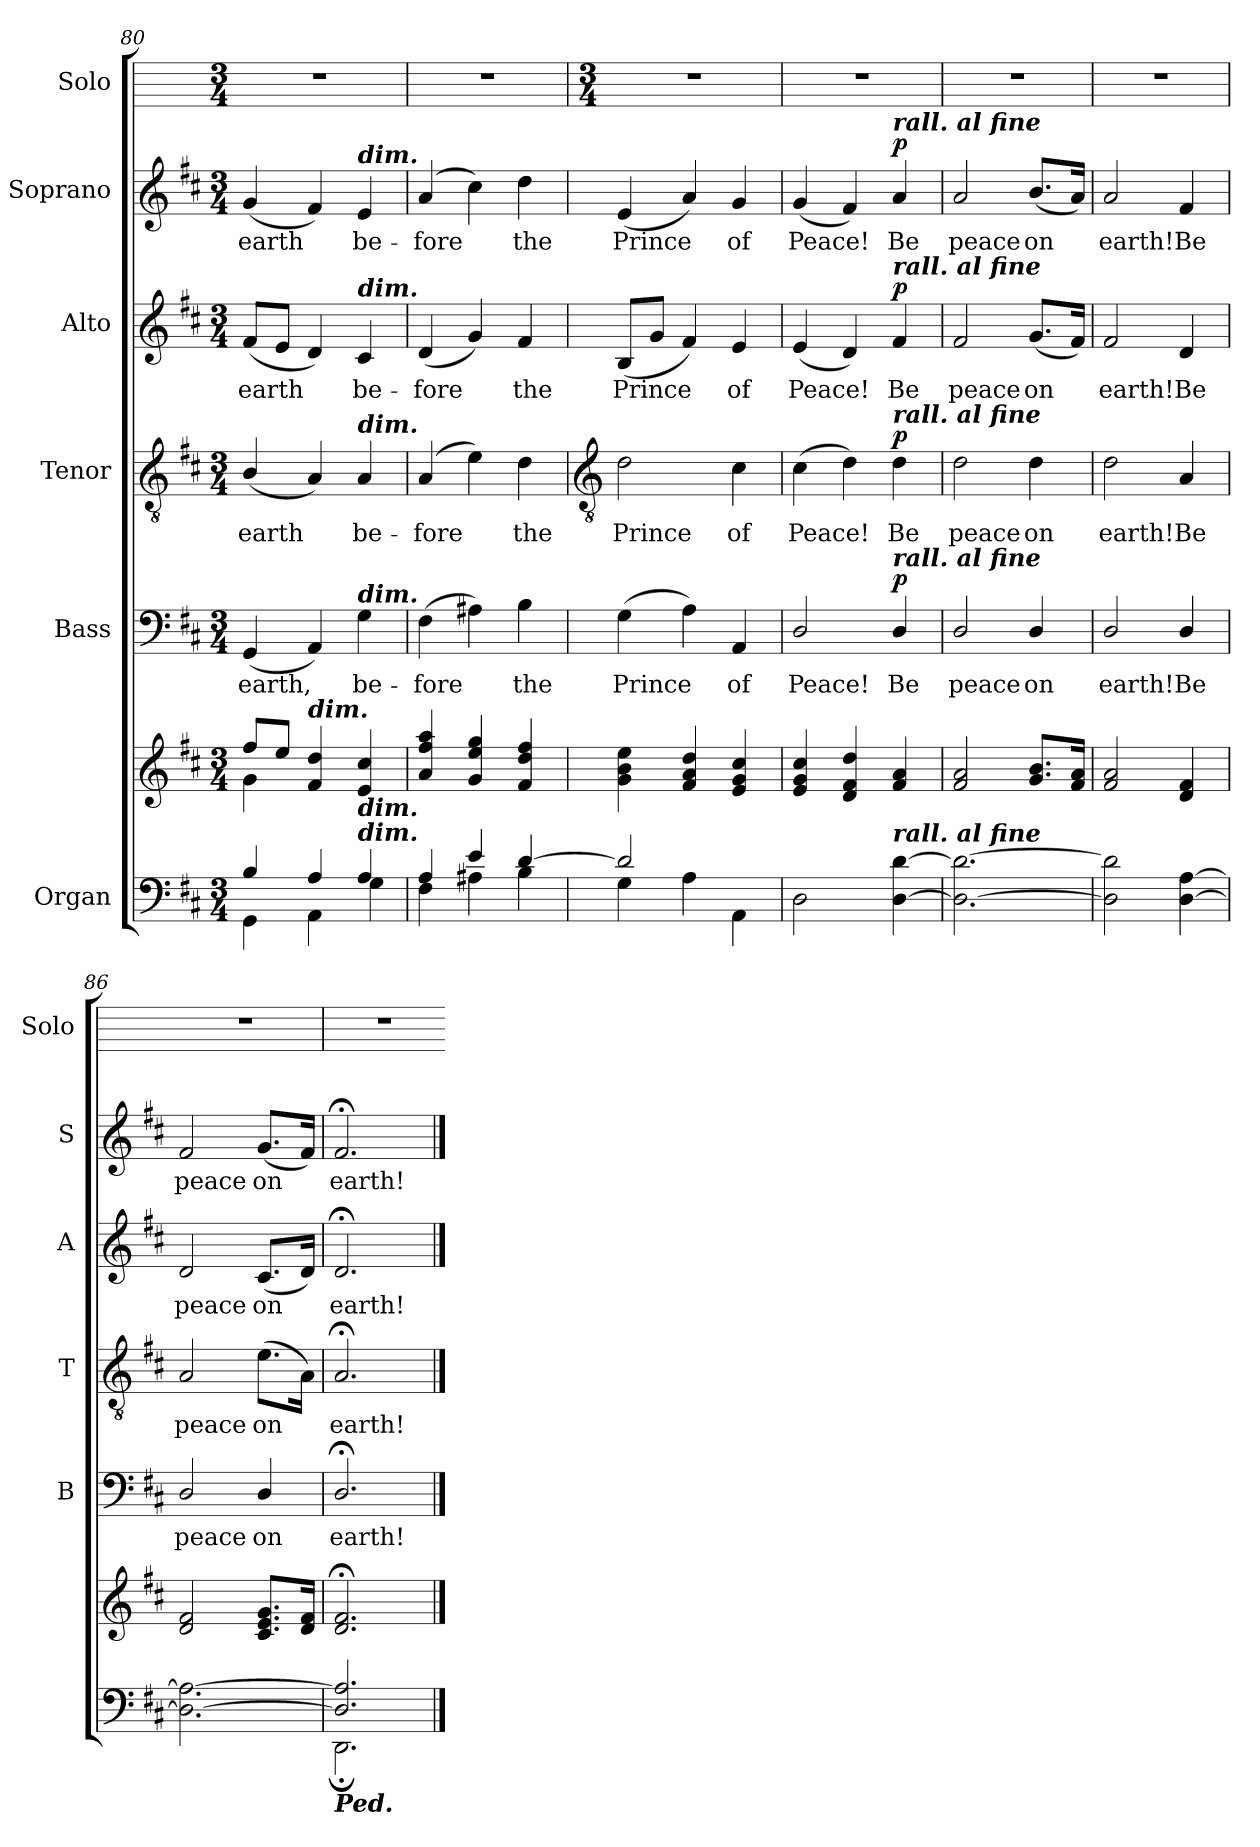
**kern	**kern	**kern	**text	**dynam	**kern	**text	**dynam	**kern	**text	**dynam	**kern	**text	**dynam	**kern
*part6	*part6	*part5	*part5	*part5	*part4	*part4	*part4	*part3	*part3	*part3	*part2	*part2	*part2	*part1
*staff7	*staff6	*staff5	*staff5	*staff5	*staff4	*staff4	*staff4	*staff3	*staff3	*staff3	*staff2	*staff2	*staff2	*staff1
*I"Organ	*	*I"Bass	*	*	*I"Tenor	*	*	*I"Alto	*	*	*I"Soprano	*	*	*I"Solo
*	*	*I'B	*	*	*I'T	*	*	*I'A	*	*	*I'S	*	*	*I'Solo
*clefF4	*clefG2	*clefF4	*	*	*clefGv2	*	*	*clefG2	*	*	*clefG2	*	*	*
*k[f#c#]	*k[f#c#]	*k[f#c#]	*	*	*k[f#c#]	*	*	*k[f#c#]	*	*	*k[f#c#]	*	*	*
*D:	*D:	*D:	*	*	*D:	*	*	*D:	*	*	*D:	*	*	*
*M3/4	*M3/4	*M3/4	*	*	*M3/4	*	*	*M3/4	*	*	*M3/4	*	*	*M3/4
=80	=80	=80	=80	=80	=80	=80	=80	=80	=80	=80	=80	=80	=80	=80
*^	*^	*	*	*	*	*	*	*	*	*	*	*	*	*
!	!	!	!	!	!LO:LY:b	!	!	!LO:LY:b	!	!	!LO:LY:b	!	!	!LO:LY:b	!	!
4B/	4GG\	8ff#/L	4g\	(<4GG	earth,	.	(<4B/	earth	.	(<8f#L	earth	.	(<4g	earth	.	2.r
.	.	8ee/J	.	.	.	.	.	.	.	8eJ	.	.	.	.	.	.
!	!	!LO:TX:a:Bi:t=dim.	!	!	!	!	!	!	!	!	!	!	!	!	!	!
4A/	4AA\	4f# 4dd	2ryy	4AA)	.	.	4A)	.	.	4d)	.	.	4f#)	.	.	.
!	!	!	!	!	!	!	!	!	!	!	!	!	!LO:TX:a:Bi:t=dim.	!	!	!
!	!	!	!	!	!	!	!	!	!	!LO:TX:a:Bi:t=dim.	!	!	!	!	!	!
!	!	!	!	!	!	!	!LO:TX:a:Bi:t=dim.	!	!	!	!	!	!	!	!	!
!	!	!	!	!LO:TX:a:Bi:t=dim.	!	!	!	!	!	!	!	!	!	!	!	!
!LO:TX:a:Bi:t=dim.	!	!	!	!	!	!	!	!	!	!	!	!	!	!	!	!
!LO:TX:a:Bi:t=dim.	!	!	!	!	!	!	!	!	!	!	!	!	!	!	!	!
!	!	!	!	!	!LO:LY:b	!	!	!LO:LY:b	!	!	!LO:LY:b	!	!	!LO:LY:b	!	!
4A/	4G\	4e 4cc#	.	4G	be-	.	4A	be-	.	4c#	be-	.	4e	be-	.	.
=81	=81	=81	=81	=81	=81	=81	=81	=81	=81	=81	=81	=81	=81	=81	=81	=81
!	!	!	!	!	!LO:LY:b	!	!	!LO:LY:b	!	!	!LO:LY:b	!	!	!LO:LY:b	!	!
4A/	4F#\	4a 4ff# 4aa	2.ryy	(>4F#	-fore	.	(4A	-fore	.	(<4d	-fore	.	(<4a	-fore	.	2.r
4e/	4A#X\	4g 4ee 4gg	.	4A#X)	.	.	4e)	.	.	4g)	.	.	4cc#)	.	.	.
!	!	!	!	!	!LO:LY:b	!	!	!LO:LY:b	!	!	!LO:LY:b	!	!	!LO:LY:b	!	!
[4d/	4B\	4f# 4dd 4ff#	.	4B	the	.	4d	the	.	4f#	the	.	4dd	the	.	.
*	*	*v	*v	*	*	*	*	*	*	*	*	*	*	*	*	*
!!LO:LB:g=z
=82	=82	=82	=82	=82	=82	=82	=82	=82	=82	=82	=82	=82	=82	=82	=82
*	*	*	*	*	*	*clefGv2	*	*	*	*	*	*	*	*	*
*	*	*	*	*	*	*	*	*	*	*	*	*	*	*	*M3/4
!	!	!	!	!LO:LY:b	!	!	!LO:LY:b	!	!	!LO:LY:b	!	!	!LO:LY:b	!	!
2d/]	4G\	4g 4b 4ee	(>4G	Prince	.	2d	Prince	.	(<8BL	Prince	.	(<4e	Prince	.	2.r
.	.	.	.	.	.	.	.	.	8gJ	.	.	.	.	.	.
.	4A\	4f# 4a 4dd	4A)	.	.	.	.	.	4f#)	.	.	4a)	.	.	.
!	!	!	!	!LO:LY:b	!	!	!LO:LY:b	!	!	!LO:LY:b	!	!	!LO:LY:b	!	!
4ryy	4AA\	4e 4g 4cc#	4AA	of	.	4c#	of	.	4e	of	.	4g	of	.	.
=83	=83	=83	=83	=83	=83	=83	=83	=83	=83	=83	=83	=83	=83	=83	=83
!	!	!	!	!LO:LY:b	!	!	!LO:LY:b	!	!	!LO:LY:b	!	!	!LO:LY:b	!	!
2D\	2.ryy	4e 4g 4cc#	2D/	Peace!	.	(>4c#	Peace!	.	(<4e	Peace!	.	(<4g	Peace!	.	2.r
.	.	4d 4f# 4dd	.	.	.	4d)	.	.	4d)	.	.	4f#)	.	.	.
!	!	!	!	!	!	!	!	!	!	!	!	!LO:TX:a:Bi:t=rall. al fine	!	!	!
!	!	!	!	!	!	!	!	!	!LO:TX:a:Bi:t=rall. al fine	!	!	!	!	!	!
!	!	!	!	!	!	!LO:TX:a:Bi:t=rall. al fine	!	!	!	!	!	!	!	!	!
!	!	!	!LO:TX:a:Bi:t=rall. al fine	!	!	!	!	!	!	!	!	!	!	!	!
!LO:TX:a:Bi:t=rall. al fine	!	!	!	!	!	!	!	!	!	!	!	!	!	!	!
!	!	!	!	!LO:LY:b	!LO:DY:b	!	!LO:LY:b	!LO:DY:b	!	!LO:LY:b	!LO:DY:b	!	!LO:LY:b	!LO:DY:b	!
[4D\ [4d\	.	4f# 4a	4D/	Be	p	4d	Be	p	4f#	Be	p	4a	Be	p	.
=84	=84	=84	=84	=84	=84	=84	=84	=84	=84	=84	=84	=84	=84	=84	=84
!	!	!	!	!LO:LY:b	!	!	!LO:LY:b	!	!	!LO:LY:b	!	!	!LO:LY:b	!	!
2.D\_ 2.d\_	2.ryy	2f# 2a	2D/	peace	.	2d	peace	.	2f#	peace	.	2a	peace	.	2.r
!	!	!	!	!LO:LY:b	!	!	!LO:LY:b	!	!	!LO:LY:b	!	!	!LO:LY:b	!	!
.	.	8.g 8.bL	4D/	on	.	4d	on	.	(<8.gL	on	.	(<8.bL	on	.	.
.	.	16f# 16aJ	.	.	.	.	.	.	16f#J)	.	.	16aJ)	.	.	.
=85	=85	=85	=85	=85	=85	=85	=85	=85	=85	=85	=85	=85	=85	=85	=85
!	!	!	!	!LO:LY:b	!	!	!LO:LY:b	!	!	!LO:LY:b	!	!	!LO:LY:b	!	!
2D\] 2d\]	2.ryy	2f# 2a	2D/	earth!	.	2d	earth!	.	2f#	earth!	.	2a	earth!	.	2.r
!	!	!	!	!LO:LY:b	!	!	!LO:LY:b	!	!	!LO:LY:b	!	!	!LO:LY:b	!	!
[4D\ [4A\	.	4d 4f#	4D/	Be	.	4A	Be	.	4d	Be	.	4f#	Be	.	.
=86	=86	=86	=86	=86	=86	=86	=86	=86	=86	=86	=86	=86	=86	=86	=86
!	!	!	!	!LO:LY:b	!	!	!LO:LY:b	!	!	!LO:LY:b	!	!	!LO:LY:b	!	!
2.D\_ 2.A\_	2.ryy	2d 2f#	2D/	peace	.	2A	peace	.	2d	peace	.	2f#	peace	.	2.r
!	!	!	!	!LO:LY:b	!	!	!LO:LY:b	!	!	!LO:LY:b	!	!	!LO:LY:b	!	!
.	.	8.c# 8.e 8.gL	4D/	on	.	(>8.eL	on	.	(<8.c#L	on	.	(<8.gL	on	.	.
.	.	16d 16f#J	.	.	.	16AJ)	.	.	16dJ)	.	.	16f#J)	.	.	.
=87	=87	=87	=87	=87	=87	=87	=87	=87	=87	=87	=87	=87	=87	=87	=87
!LO:TX:b:Bi:t=Ped.	!	!	!	!	!	!	!	!	!	!	!	!	!	!	!
!	!	!	!	!LO:LY:b	!	!	!LO:LY:b	!	!	!LO:LY:b	!	!	!LO:LY:b	!	!
2.D/] 2.A/]	2.DD;\	2.d;< 2.f#;<	2.D;</	earth!	.	2.A;<	earth!	.	2.d;<	earth!	.	2.f#;<	earth!	.	2.r
*v	*v	*	*	*	*	*	*	*	*	*	*	*	*	*	*
==	==	==	=	=	==	=	=	==	=	=	==	=	=	=
*-	*-	*-	*-	*-	*-	*-	*-	*-	*-	*-	*-	*-	*-	*-
